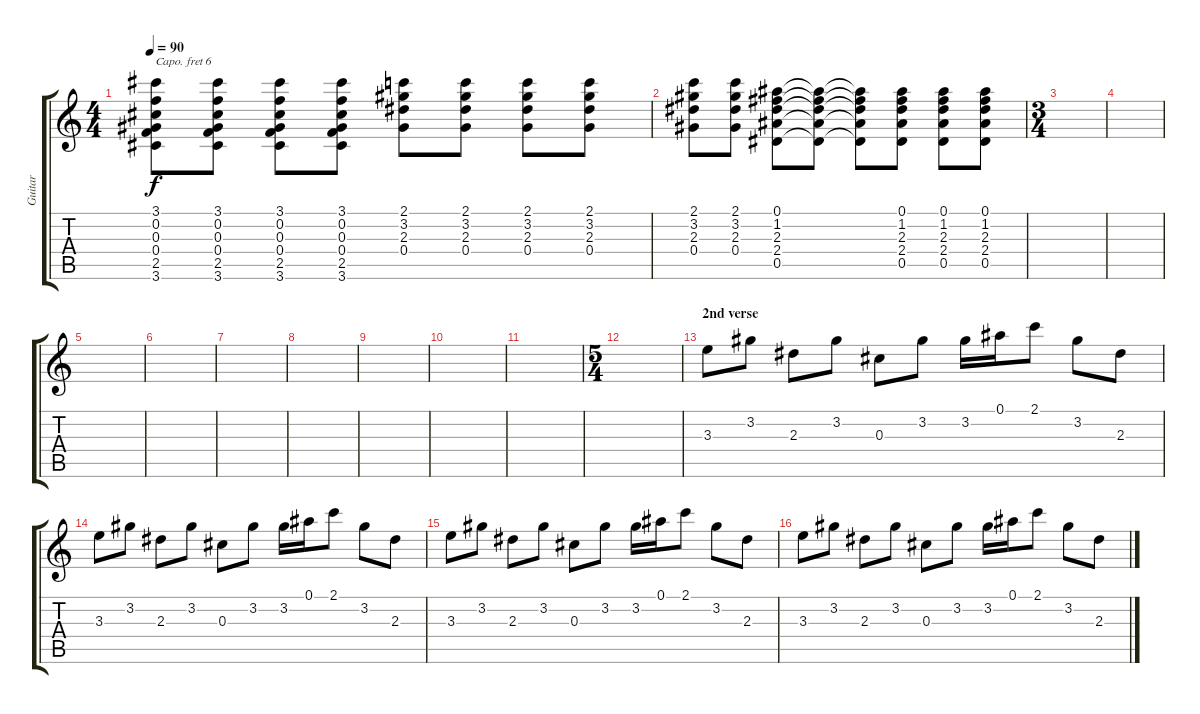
\track ("Guitar" "Guitar") {instrument acousticguitarnylon}
\staff {score tabs}
\capo 6
\tuning (E4 B3 G3 D3 A2 E2) {hide}
\ts (4 4)
\tempo 90
\clef g2
\ks c
(3.1{t} 0.2{t} 0.3{t} 0.4{t} 2.5{t} 3.6{t}).8{dy f} (3.1 0.2 0.3 0.4 2.5 3.6).8 (3.1 0.2 0.3 0.4 2.5 3.6).8 (3.1 0.2 0.3 0.4 2.5 3.6).8 (2.1 3.2 2.3 0.4).8 (2.1 3.2 2.3 0.4).8 (2.1 3.2 2.3 0.4).8 (2.1 3.2 2.3 0.4).8 |
(2.1 3.2 2.3 0.4).8 (2.1 3.2 2.3 0.4).8 (0.1 1.2 2.3 2.4 0.5).8 (0.1{t} 1.2{t} 2.3{t} 2.4{t} 0.5{t}).8 (0.1{t} 1.2{t} 2.3{t} 2.4{t} 0.5{t}).8 (0.1 1.2 2.3 2.4 0.5).8 (0.1 1.2 2.3 2.4 0.5).8 (0.1 1.2 2.3 2.4 0.5).8 |
\ts (3 4)
|
|
|
|
|
|
|
|
|
\ts (5 4)
|
\section ("" "2nd verse")
3.3.8 3.2.8 2.3.8 3.2.8 0.3.8 3.2.8 3.2.16 0.1.16 2.1.8 3.2.8 2.3.8 |
3.3.8 3.2.8 2.3.8 3.2.8 0.3.8 3.2.8 3.2.16 0.1.16 2.1.8 3.2.8 2.3.8 |
3.3.8 3.2.8 2.3.8 3.2.8 0.3.8 3.2.8 3.2.16 0.1.16 2.1.8 3.2.8 2.3.8 |
3.3.8 3.2.8 2.3.8 3.2.8 0.3.8 3.2.8 3.2.16 0.1.16 2.1.8 3.2.8 2.3.8
